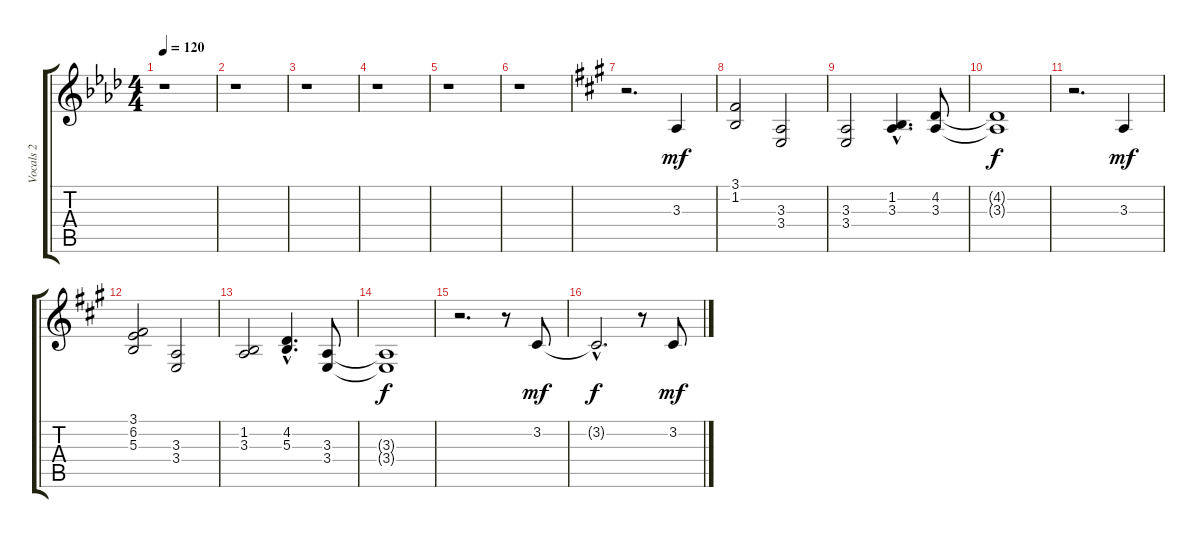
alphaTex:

\track ("Vocals 2" "Vocals 2") {instrument pad4choir}
\staff {score tabs}
\tuning (Eb4 Bb3 Gb3 Db3 Ab2 Eb2) {hide}
\ts (4 4)
\tempo 120
\clef g2
\ks ab
r.1{dy f} |
r.1 |
r.1 |
r.1 |
r.1 |
r.1 |
\ks a
r.2{d} 3.3.4{dy mf} |
(3.1 1.2).2 (3.3 3.4).2 |
(3.3 3.4).2 (1.2{hac} 3.3{hac}).4{d} (4.2 3.3).8 |
(4.2{t} 3.3{t}).1{dy f} |
r.2{d} 3.3.4{dy mf} |
(3.1 6.2 5.3).2 (3.3 3.4).2 |
(1.2 3.3).2 (4.2{hac} 5.3{hac}).4{d} (3.3 3.4).8 |
(3.3{t} 3.4{t}).1{dy f} |
r.2{d} r.8 3.2.8{dy mf} |
3.2{hac t}.2{d dy f} r.8 3.2.8{dy mf}
